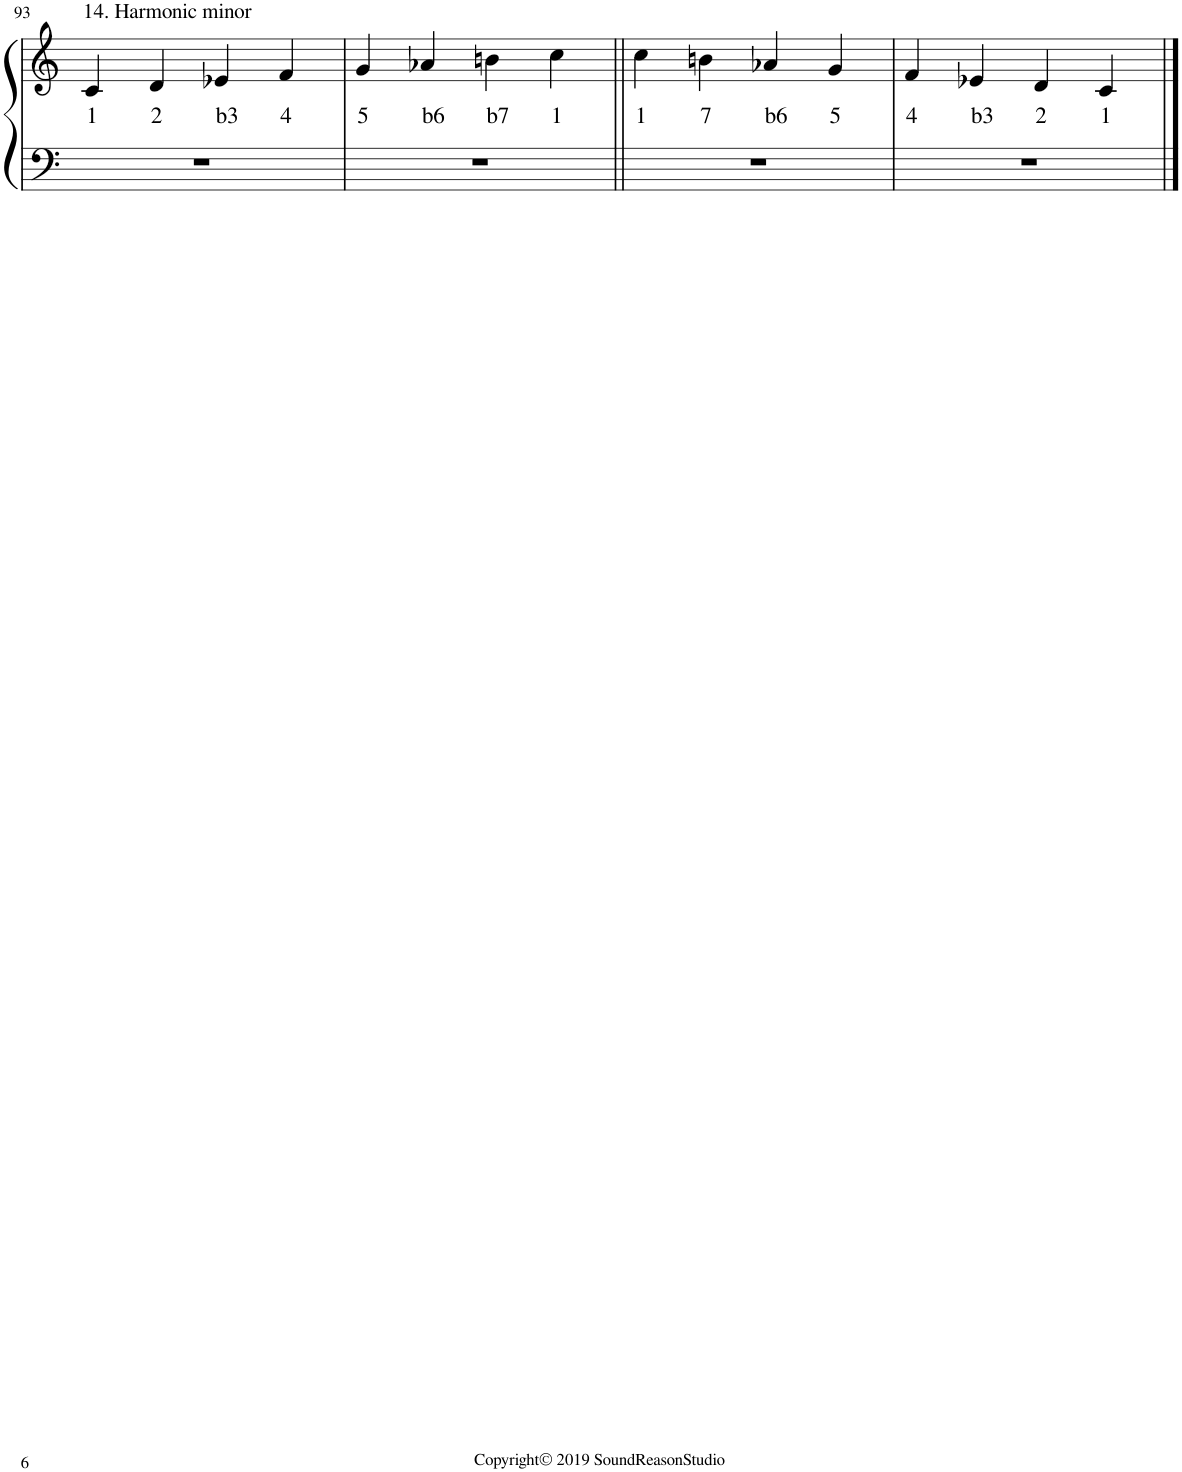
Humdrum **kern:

**kern	**kern	**text
*part1	*part1	*part1
*staff2	*staff1	*staff1
*I"Piano	*	*
*I'Pno.	*	*
!!LO:PB:g=z
*clefF4	*clefG2	*
*k[]	*k[]	*
*M4/4	*M4/4	*
=93	=93	=93
!	!LO:TX:a:t=14. Harmonic minor	!
!	!	!LO:LY:b
1r	4c/	1
!	!	!LO:LY:b
.	4d/	2
!	!	!LO:LY:b
.	4e-X/	b3
!	!	!LO:LY:b
.	4f/	4
=94	=94	=94
!	!	!LO:LY:b
1r	4g/	5
!	!	!LO:LY:b
.	4a-X/	b6
!	!	!LO:LY:b
.	4bn\	b7
!	!	!LO:LY:b
.	4cc\	1
=95||	=95||	=95||
!	!	!LO:LY:b
1r	4cc\	1
!	!	!LO:LY:b
.	4bn\	7
!	!	!LO:LY:b
.	4a-X/	b6
!	!	!LO:LY:b
.	4g/	5
=96	=96	=96
!	!	!LO:LY:b
1r	4f/	4
!	!	!LO:LY:b
.	4e-X/	b3
!	!	!LO:LY:b
.	4d/	2
!	!	!LO:LY:b
.	4c/	1
==	==	==
*-	*-	*-
